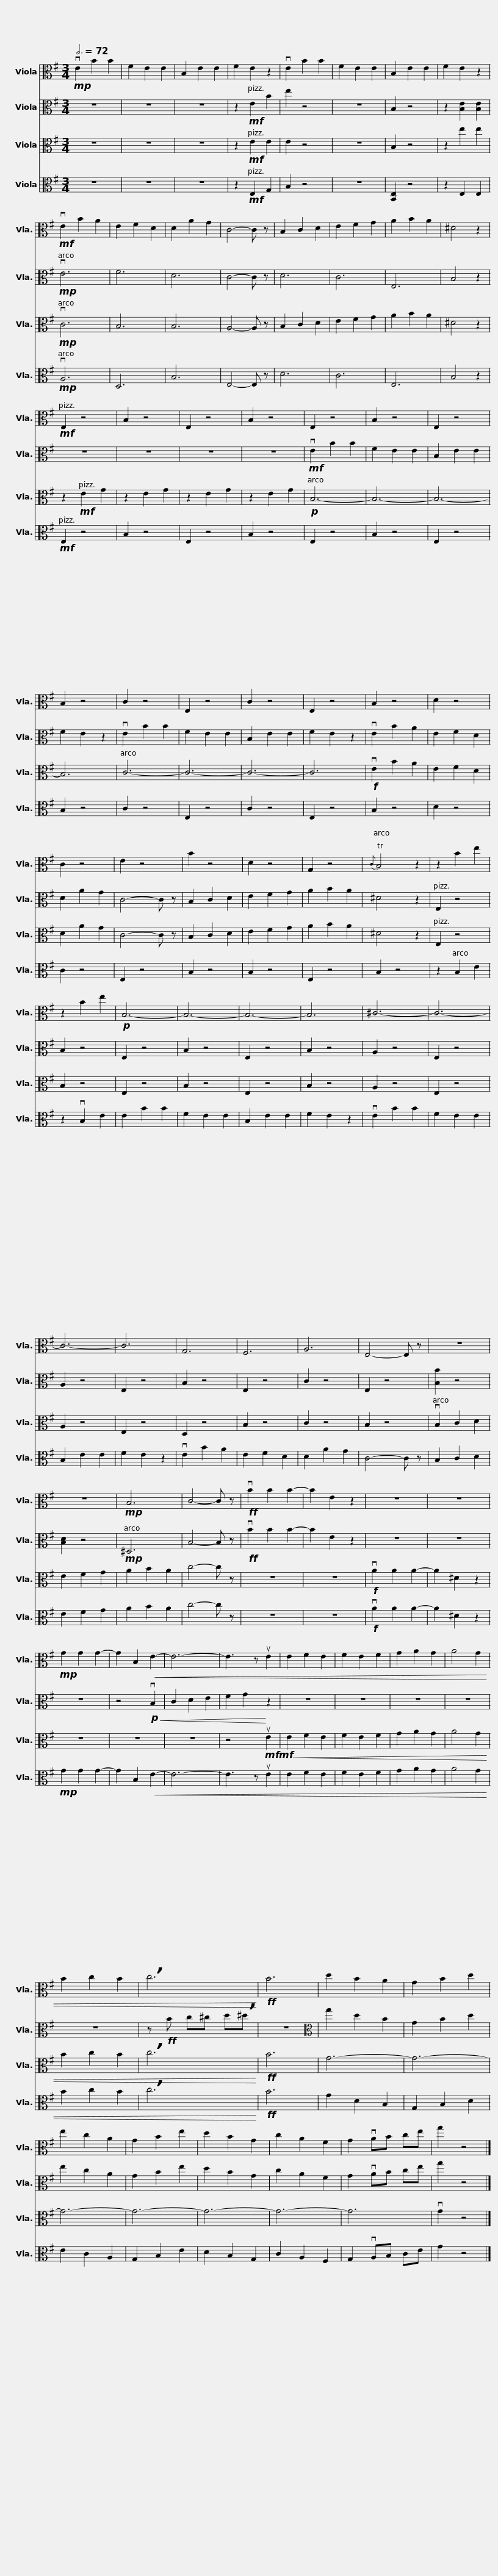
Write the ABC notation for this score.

X:1
%%score 1 2 3 4
L:1/8
Q:3/4=72
M:3/4
I:linebreak $
K:G
V:1 alto
V:2 alto
V:3 alto
V:4 alto
V:1
!mp! vE2 B2 B2 | F2 E2 E2 | B,2 E2 E2 | F2 E2 z2 | vE2 B2 B2 | %5
 F2 E2 E2 | B,2 E2 E2 | F2 E2 z2 |!mf! vE2 B2 A2 | E2 F2 D2 | %10
 D2 A2 G2 |$ C4- C z | B,2 C2 D2 | E2 F2 G2 | A2 B2 A2 | %15
 ^D4 z2 |!mf! E,2 z4 | B,2 z4 | E,2 z4 | B,2 z4 | %20
 E,2 z4 | B,2 z4 | E,2 z4 |$ B,2 z4 | C2 z4 | %25
 E,2 z4 | C2 z4 | E,2 z4 | B,2 z4 | D2 z4 | %30
 C2 z4 | E2 z4 | B2 z4 | D2 z4 | G,2 z4 |$ %35
{C} TB,4 z2 | z2 B2 e2 | z2 B2 e2 |!p! B,6- | B,6- | %40
 B,6- | B,6 | ^C6- | C6- | C6- | %45
 C6 | G,6 |$ F,6 | A,6 | E,4- E, z | %50
 z6 | z6 |!mp! B,6 | C4- C z |!ff! vB2 B2 B2- | %55
 B2 E2 z2 | z6 | z6 |$!mp! G2 G2 G2- | G2 B,2!<(! E2- | %60
 E6- | E3 z uE2 | E2 F2 E2 | F2 E2 F2 | G2 A2 G2 | %65
 A4 G2 | B2 c2 B2 | !breath!c6!<)! |!ff! B6 |$ d2 B2 A2 | %70
 G2 B2 d2 | e2 c2 A2 | G2 B2 e2 | d2 B2 G2 | c2 A2 F2 | %75
 G2 vAB ce | g2 z4 |] %77
V:2
 z6 | z6 | z6 | z2!mf! E2 B2 | e2 z4 | %5
 z6 | B,2 z4 | z2 [B,E]2 [B,E]2 |!mp! vE6 | F6 | %10
 D6 |$ C4- C z | D6 | C6 | E,6 | %15
 B,4 z2 | z6 | z6 | z6 | z6 | %20
!mf! vE2 B2 B2 | F2 E2 E2 | B,2 E2 E2 |$ F2 E2 z2 | vE2 B2 B2 | %25
 F2 E2 E2 | B,2 E2 E2 | F2 E2 z2 | vE2 B2 A2 | E2 F2 D2 | %30
 D2 A2 G2 | C4- C z | B,2 C2 D2 | E2 F2 G2 | A2 B2 A2 |$ %35
 ^D4 z2 | E,2 z4 | B,2 z4 | E,2 z4 | B,2 z4 | %40
 E,2 z4 | B,2 z4 | A,2 z4 | E,2 z4 | A,2 z4 | %45
 E,2 z4 | B,2 z4 |$ E,2 z4 | C2 z4 | E,2 z4 | %50
 [B,B]2 z4 | [B,D]2 z4 |!mp! ^D,6 | B,4- B, z |!ff! vB2 B2 B2- | %55
 B2 E2 z2 | z6 | z6 |$ z6 | z4!p!!<(! vB,2 | %60
 C2 D2 E2 | F2 G2!<)! z2 | z6 | z6 | z6 | %65
 z6 | z6 | z!ff! B c^c d!breath!^d | z6 |$[K:alto] g2 d2 B2 | %70
 G2 B2 d2 | e2 c2 A2 | G2 B2 e2 | d2 B2 G2 | c2 A2 F2 | %75
 G2 vAB ce | g2 z4 |] %77
V:3
 z6 | z6 | z6 | z2!mf! E2 E2 | E2 z4 | %5
 z6 | B,2 z4 | z2 e2 e2 |!mp! vC6 | B,6 | %10
 B,6 |$ A,4- A, z | B,2 C2 D2 | E2 F2 G2 | A2 B2 A2 | %15
 ^D4 z2 | z2!mf! E2 G2 | z2 E2 G2 | z2 E2 G2 | z2 E2 G2 | %20
!p! B,6- | B,6- | B,6- |$ B,6 | C6- | %25
 C6- | C6- | C6 |!f! vE2 B2 A2 | E2 F2 D2 | %30
 D2 A2 G2 | C4- C z | B,2 C2 D2 | E2 F2 G2 | A2 B2 A2 |$ %35
 ^D4 z2 | E,2 z4 | B,2 z4 | E,2 z4 | B,2 z4 | %40
 E,2 z4 | B,2 z4 | A,2 z4 | E,2 z4 | A,2 z4 | %45
 E,2 z4 | D,2 z4 |$ B,2 z4 | C2 z4 | B,2 z4 | %50
 vB,2 C2 D2 | E2 F2 G2 | A2 B2 A2 | c4- c z | z6 | %55
 z6 |!f! vA2 A2 A2- | A2 ^D2 z2 |$ z6 | z6 | %60
 z6 | z4!mf!!mf!!<(! uE2 | E2 F2 E2 | F2 E2 F2 | G2 A2 G2 | %65
 A4 G2 | B2 c2 B2 | !breath!c6!<)! |!ff! B6 |$ G6- | %70
 G6- | G6- | G6- | G6- | G6- | %75
 G6 | vG2 z4 |] %77
V:4
 z6 | z6 | z6 | z2!mf! E,2 G,2 | B,2 z4 | %5
 z6 | [B,,E,]2 z4 | z2 E,2 E,2 |!mp! vA,6 | D,6 | %10
 B,6 |$ E,4- E, z | D6 | C6 | E,6 | %15
 B,4 z2 |!mf! E,2 z4 | B,2 z4 | E,2 z4 | B,2 z4 | %20
 E,2 z4 | B,2 z4 | E,2 z4 |$ B,2 z4 | C2 z4 | %25
 E,2 z4 | C2 z4 | E,2 z4 | B,2 z4 | D2 z4 | %30
 C2 z4 | E,2 z4 | B,2 z4 | B,2 z4 | E,2 z4 |$ %35
 B,2 z4 | z2 B,2 E2 | z2 vB,2 E2 | E2 B2 B2 | F2 E2 E2 | %40
 B,2 E2 E2 | F2 E2 z2 | vE2 B2 B2 | F2 E2 E2 | B,2 E2 E2 | %45
 F2 E2 z2 | vE2 B2 A2 |$ E2 F2 D2 | D2 A2 G2 | C4- C z | %50
 B,2 C2 D2 | E2 F2 G2 | A2 B2 A2 | c4- c z | z6 | %55
 z6 |!f! vA2 A2 A2- | A2 ^D2 z2 |$!mp! G2 G2 G2- | G2 B,2!<(! E2- | %60
 E6- | E3 z uE2 | E2 F2 E2 | F2 E2 F2 | G2 A2 G2 | %65
 A4 G2 | B2 c2 B2 | !breath!c6!<)! |!ff! B6 |$ G2 D2 B,2 | %70
 G,2 B,2 D2 | E2 C2 A,2 | G,2 B,2 E2 | D2 B,2 G,2 | C2 A,2 F,2 | %75
 G,2 vA,B, CE | G2 z4 |] %77
